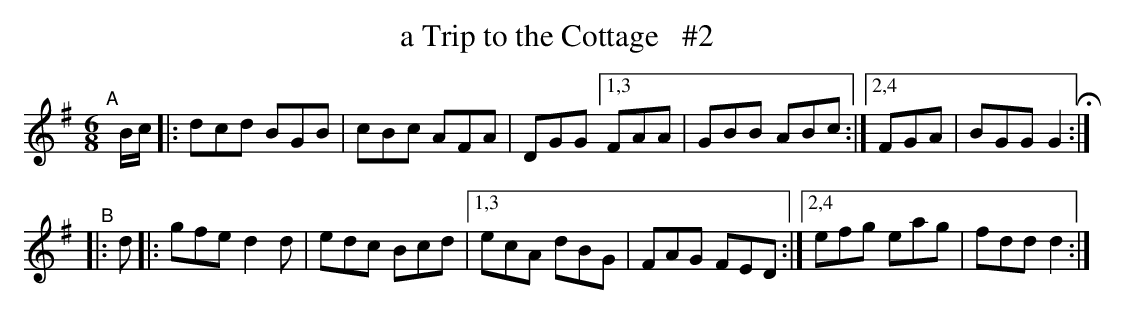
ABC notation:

X:1
T: a Trip to the Cottage   #2
M: 6/8
L: 1/8
K: Dmix
"^A"[|] B/c/ \
|: dcd BGB | cBc AFA | DGG \
[1,3 FAA | GBB ABc :|\
[2,4 FGA | BGG G2H :|
"^B"|: d \
|:   gfe d2d | edc Bcd |\
[1,3 ecA dBG | FAG FED :|\
[2,4 efg eag | fdd d2 :|
